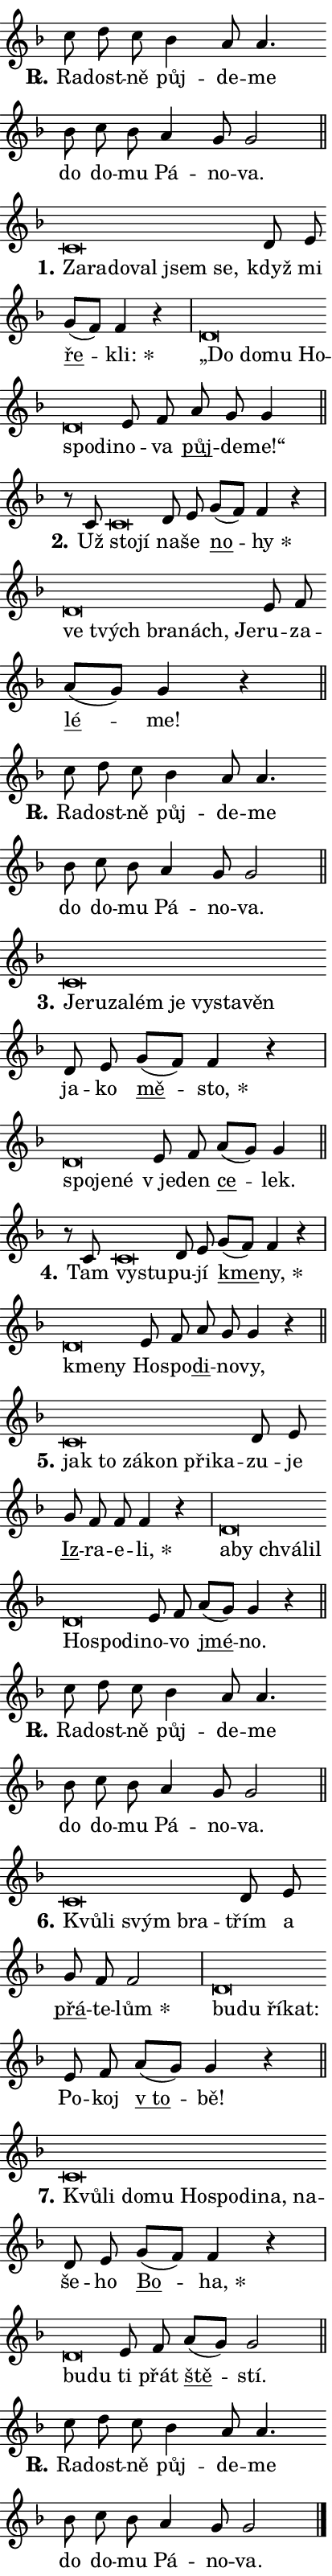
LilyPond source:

\version "2.24.0"
\header { tagline = "" }
\paper {
  indent = 0\cm
  top-margin = 0\cm
  right-margin = 0.13\cm % to fit lyric hyphens
  bottom-margin = 0\cm
  left-margin = 0\cm
  paper-width = 7\cm
  page-breaking = #ly:one-page-breaking
  system-system-spacing.basic-distance = #11
  score-system-spacing.basic-distance = #11
  ragged-last = ##f
}


%% Author: Thomas Morley
%% https://lists.gnu.org/archive/html/lilypond-user/2020-05/msg00002.html
#(define (line-position grob)
"Returns position of @var[grob} in current system:
   @code{'start}, if at first time-step
   @code{'end}, if at last time-step
   @code{'middle} otherwise
"
  (let* ((col (ly:item-get-column grob))
         (ln (ly:grob-object col 'left-neighbor))
         (rn (ly:grob-object col 'right-neighbor))
         (col-to-check-left (if (ly:grob? ln) ln col))
         (col-to-check-right (if (ly:grob? rn) rn col))
         (break-dir-left
           (and
             (ly:grob-property col-to-check-left 'non-musical #f)
             (ly:item-break-dir col-to-check-left)))
         (break-dir-right
           (and
             (ly:grob-property col-to-check-right 'non-musical #f)
             (ly:item-break-dir col-to-check-right))))
        (cond ((eqv? 1 break-dir-left) 'start)
              ((eqv? -1 break-dir-right) 'end)
              (else 'middle))))

#(define (tranparent-at-line-position vctor)
  (lambda (grob)
  "Relying on @code{line-position} select the relevant enry from @var{vctor}.
Used to determine transparency,"
    (case (line-position grob)
      ((end) (not (vector-ref vctor 0)))
      ((middle) (not (vector-ref vctor 1)))
      ((start) (not (vector-ref vctor 2))))))

noteHeadBreakVisibility =
#(define-music-function (break-visibility)(vector?)
"Makes @code{NoteHead}s transparent relying on @var{break-visibility}"
#{
  \override NoteHead.transparent =
    #(tranparent-at-line-position break-visibility)
#})

#(define delete-ledgers-for-transparent-note-heads
  (lambda (grob)
    "Reads whether a @code{NoteHead} is transparent.
If so this @code{NoteHead} is removed from @code{'note-heads} from
@var{grob}, which is supposed to be @code{LedgerLineSpanner}.
As a result ledgers are not printed for this @code{NoteHead}"
    (let* ((nhds-array (ly:grob-object grob 'note-heads))
           (nhds-list
             (if (ly:grob-array? nhds-array)
                 (ly:grob-array->list nhds-array)
                 '()))
           ;; Relies on the transparent-property being done before
           ;; Staff.LedgerLineSpanner.after-line-breaking is executed.
           ;; This is fragile ...
           (to-keep
             (remove
               (lambda (nhd)
                 (ly:grob-property nhd 'transparent #f))
               nhds-list)))
      ;; TODO find a better method to iterate over grob-arrays, similiar
      ;; to filter/remove etc for lists
      ;; For now rebuilt from scratch
      (set! (ly:grob-object grob 'note-heads)  '())
      (for-each
        (lambda (nhd)
          (ly:pointer-group-interface::add-grob grob 'note-heads nhd))
        to-keep))))

squashNotes = {
  \override NoteHead.X-extent = #'(-0.2 . 0.2)
  \override NoteHead.Y-extent = #'(-0.75 . 0)
  \override NoteHead.stencil =
    #(lambda (grob)
       (let ((pos (ly:grob-property grob 'staff-position)))
         (begin
           (if (< pos -7) (display "ERROR: Lower brevis then expected\n") (display ""))
           (if (<= pos -6) ly:text-interface::print ly:note-head::print))))
}
unSquashNotes = {
  \revert NoteHead.X-extent
  \revert NoteHead.Y-extent
  \revert NoteHead.stencil
}

hideNotes = \noteHeadBreakVisibility #begin-of-line-visible
unHideNotes = \noteHeadBreakVisibility #all-visible

% work-around for resetting accidentals
% https://lilypond.org/doc/v2.23/Documentation/notation/displaying-rhythms#unmetered-music
cadenzaMeasure = {
  \cadenzaOff
  \partial 1024 s1024
  \cadenzaOn
}

#(define-markup-command (accent layout props text) (markup?)
  "Underline accented syllable"
  (interpret-markup layout props
    #{\markup \override #'(offset . 4.3) \underline { #text }#}))

responsum = \markup \concat {
  "R" \hspace #-1.05 \path #0.1 #'((moveto 0 0.07) (lineto 0.9 0.8)) \hspace #0.05 "."
}

spaceSize = #0.6828661417322834 % exact space size for TeX Gyre Schola

\layout {
  \context {
    \Staff
    \remove "Time_signature_engraver"
    \override LedgerLineSpanner.after-line-breaking = #delete-ledgers-for-transparent-note-heads
  }
  \context {
    \Lyrics {
      \override LyricSpace.minimum-distance = \spaceSize
      \override LyricText.font-name = #"TeX Gyre Schola"
      \override LyricText.font-size = 1
      \override StanzaNumber.font-name = #"TeX Gyre Schola Bold"
      \override StanzaNumber.font-size = 1
    }
  }
  \context {
    \Score 
    \override NoteHead.text =
      #(lambda (grob) 
        (let ((pos (ly:grob-property grob 'staff-position)))
          #{\markup {
            \combine
              \halign #-0.55 \raise #(if (= pos -6) 0 0.5) \override #'(thickness . 2) \draw-line #'(3.2 . 0)
              \musicglyph "noteheads.sM1"
          }#}))
  }
}

% magnetic-lyrics.ily
%
%   written by
%     Jean Abou Samra <jean@abou-samra.fr>
%     Werner Lemberg <wl@gnu.org>
%
%   adapted by
%     Jiri Hon <jiri.hon@gmail.com>
%
% Version 2022-Apr-15

% https://www.mail-archive.com/lilypond-user@gnu.org/msg149350.html

#(define (Left_hyphen_pointer_engraver context)
   "Collect syllable-hyphen-syllable occurrences in lyrics and store
them in properties.  This engraver only looks to the left.  For
example, if the lyrics input is @code{foo -- bar}, it does the
following.

@itemize @bullet
@item
Set the @code{text} property of the @code{LyricHyphen} grob between
@q{foo} and @q{bar} to @code{foo}.

@item
Set the @code{left-hyphen} property of the @code{LyricText} grob with
text @q{foo} to the @code{LyricHyphen} grob between @q{foo} and
@q{bar}.
@end itemize

Use this auxiliary engraver in combination with the
@code{lyric-@/text::@/apply-@/magnetic-@/offset!} hook."
   (let ((hyphen #f)
         (text #f))
     (make-engraver
      (acknowledgers
       ((lyric-syllable-interface engraver grob source-engraver)
        (set! text grob)))
      (end-acknowledgers
       ((lyric-hyphen-interface engraver grob source-engraver)
        ;(when (not (grob::has-interface grob 'lyric-space-interface))
          (set! hyphen grob)));)
      ((stop-translation-timestep engraver)
       (when (and text hyphen)
         (ly:grob-set-object! text 'left-hyphen hyphen))
       (set! text #f)
       (set! hyphen #f)))))

#(define (lyric-text::apply-magnetic-offset! grob)
   "If the space between two syllables is less than the value in
property @code{LyricText@/.details@/.squash-threshold}, move the right
syllable to the left so that it gets concatenated with the left
syllable.

Use this function as a hook for
@code{LyricText@/.after-@/line-@/breaking} if the
@code{Left_@/hyphen_@/pointer_@/engraver} is active."
   (let ((hyphen (ly:grob-object grob 'left-hyphen #f)))
     (when hyphen
       (let ((left-text (ly:spanner-bound hyphen LEFT)))
         (when (grob::has-interface left-text 'lyric-syllable-interface)
           (let* ((common (ly:grob-common-refpoint grob left-text X))
                  (this-x-ext (ly:grob-extent grob common X))
                  (left-x-ext
                   (begin
                     ;; Trigger magnetism for left-text.
                     (ly:grob-property left-text 'after-line-breaking)
                     (ly:grob-extent left-text common X)))
                  ;; `delta` is the gap width between two syllables.
                  (delta (- (interval-start this-x-ext)
                            (interval-end left-x-ext)))
                  (details (ly:grob-property grob 'details))
                  (threshold (assoc-get 'squash-threshold details 0.2)))
             (when (< delta threshold)
               (let* (;; We have to manipulate the input text so that
                      ;; ligatures crossing syllable boundaries are not
                      ;; disabled.  For languages based on the Latin
                      ;; script this is essentially a beautification.
                      ;; However, for non-Western scripts it can be a
                      ;; necessity.
                      (lt (ly:grob-property left-text 'text))
                      (rt (ly:grob-property grob 'text))
                      (is-space (grob::has-interface hyphen 'lyric-space-interface))
                      (space (if is-space " " ""))
                      (extra-delta (if is-space spaceSize 0))
                      ;; Append new syllable.
                      (ltrt-space (if (and (string? lt) (string? rt))
                                (string-append lt space rt)
                                (make-concat-markup (list lt space rt))))
                      ;; Right-align `ltrt` to the right side.
                      (ltrt-space-markup (grob-interpret-markup
                               grob
                               (make-translate-markup
                                (cons (interval-length this-x-ext) 0)
                                (make-right-align-markup ltrt-space)))))
                 (begin
                   ;; Don't print `left-text`.
                   (ly:grob-set-property! left-text 'stencil #f)
                   ;; Set text and stencil (which holds all collected
                   ;; syllables so far) and shift it to the left.
                   (ly:grob-set-property! grob 'text ltrt-space)
                   (ly:grob-set-property! grob 'stencil ltrt-space-markup)
                   (ly:grob-translate-axis! grob (- (- delta extra-delta)) X))))))))))


#(define (lyric-hyphen::displace-bounds-first grob)
   ;; Make very sure this callback isn't triggered too early.
   (let ((left (ly:spanner-bound grob LEFT))
         (right (ly:spanner-bound grob RIGHT)))
     (ly:grob-property left 'after-line-breaking)
     (ly:grob-property right 'after-line-breaking)
     (ly:lyric-hyphen::print grob)))

squashThreshold = #0.4

\layout {
  \context {
    \Lyrics
    \consists #Left_hyphen_pointer_engraver
    \override LyricText.after-line-breaking =
      #lyric-text::apply-magnetic-offset!
    \override LyricHyphen.stencil = #lyric-hyphen::displace-bounds-first
    \override LyricText.details.squash-threshold = \squashThreshold
    \override LyricHyphen.minimum-distance = 0
    \override LyricHyphen.minimum-length = \squashThreshold
  }
}

squashText = \override LyricText.details.squash-threshold = 9999
unSquashText = \override LyricText.details.squash-threshold = \squashThreshold

leftText = \override LyricText.self-alignment-X = #LEFT
unLeftText = \revert LyricText.self-alignment-X

starOffset = #(lambda (grob) 
                (let ((x_offset (ly:self-alignment-interface::aligned-on-x-parent grob)))
                  (if (= x_offset 0) 0 (+ x_offset 1.2))))

star = #(define-music-function (syllable)(string?)
"Append star separator at the end of a syllable"
#{
  \once \override LyricText.X-offset = #starOffset
  \lyricmode { \markup {
    #syllable
    \override #'((font-name . "TeX Gyre Schola Bold")) \hspace #0.2 \lower #0.65 \larger "*"
  } }
#})

starAccent = #(define-music-function (syllable)(string?)
"Append star separator at the end of a syllable and make accent"
#{
  \once \override LyricText.X-offset = #starOffset
  \lyricmode { \markup {
    \accent #syllable
    \override #'((font-name . "TeX Gyre Schola Bold")) \hspace #0.2 \lower #0.65 \larger "*"
  } }
#})

breath = #(define-music-function (syllable)(string?)
"Append breathing indicator at the end of a syllable"
#{
  \lyricmode { \markup { #syllable "+" } }
#})

optionalBreath = #(define-music-function (syllable)(string?)
"Append optional breathing indicator at the end of a syllable"
#{
  \lyricmode { \markup { #syllable "(+)" } }
#})


\score {
    <<
        \new Voice = "melody" { \cadenzaOn \key f \major \relative { c''8 d c bes4 a8 a4. \bar "" bes8 c bes a4 g8 g2 \cadenzaMeasure \bar "||" \break } }
        \new Lyrics \lyricsto "melody" { \lyricmode { \set stanza = \responsum
Ra -- dost -- ně půj -- de -- me do do -- mu Pá -- no -- va. } }
    >>
    \layout {}
}

\score {
    <<
        \new Voice = "melody" { \cadenzaOn \key f \major \relative { \squashNotes c'\breve*1/16 \hideNotes \breve*1/16 \bar "" \breve*1/16 \bar "" \breve*1/16 \bar "" \breve*1/16 \breve*1/16 \bar "" \unHideNotes \unSquashNotes d8 e \bar "" g[( f)] f4 r \cadenzaMeasure \bar "|" \squashNotes d\breve*1/16 \hideNotes \breve*1/16 \bar "" \breve*1/16 \bar "" \breve*1/16 \bar "" \breve*1/16 \breve*1/16 \bar "" \unHideNotes \unSquashNotes e8 f \bar "" a g g4 \cadenzaMeasure \bar "||" \break } }
        \new Lyrics \lyricsto "melody" { \lyricmode { \set stanza = "1."
\leftText Za -- \squashText ra -- do -- val jsem se, \unLeftText \unSquashText když mi \markup \accent ře -- \star kli: \leftText „Do \squashText do -- mu Ho -- spo -- di -- \unLeftText \unSquashText no -- va \markup \accent půj -- de -- me!“ } }
    >>
    \layout {}
}

\score {
    <<
        \new Voice = "melody" { \cadenzaOn \key f \major \relative { r8 c'8 \squashNotes c\breve*1/16 \hideNotes \breve*1/16 \bar "" \unHideNotes \unSquashNotes d8 e \bar "" g[( f)] f4 r \cadenzaMeasure \bar "|" \squashNotes d\breve*1/16 \hideNotes \breve*1/16 \bar "" \breve*1/16 \bar "" \breve*1/16 \breve*1/16 \bar "" \unHideNotes \unSquashNotes e8 f \bar "" a[( g)] g4 r \cadenzaMeasure \bar "||" \break } }
        \new Lyrics \lyricsto "melody" { \lyricmode { \set stanza = "2."
Už \leftText sto -- \squashText jí \unLeftText \unSquashText na -- še \markup \accent no -- \star hy \leftText ve \squashText tvých bra -- nách, Je -- \unLeftText \unSquashText ru -- za -- \markup \accent lé -- me! } }
    >>
    \layout {}
}

\score {
    <<
        \new Voice = "melody" { \cadenzaOn \key f \major \relative { c''8 d c bes4 a8 a4. \bar "" bes8 c bes a4 g8 g2 \cadenzaMeasure \bar "||" \break } }
        \new Lyrics \lyricsto "melody" { \lyricmode { \set stanza = \responsum
Ra -- dost -- ně půj -- de -- me do do -- mu Pá -- no -- va. } }
    >>
    \layout {}
}

\score {
    <<
        \new Voice = "melody" { \cadenzaOn \key f \major \relative { \squashNotes c'\breve*1/16 \hideNotes \breve*1/16 \bar "" \breve*1/16 \bar "" \breve*1/16 \bar "" \breve*1/16 \bar "" \breve*1/16 \bar "" \breve*1/16 \breve*1/16 \bar "" \unHideNotes \unSquashNotes d8 e \bar "" g[( f)] f4 r \cadenzaMeasure \bar "|" \squashNotes d\breve*1/16 \hideNotes \breve*1/16 \breve*1/16 \bar "" \unHideNotes \unSquashNotes e8 f \bar "" a[( g)] g4 \cadenzaMeasure \bar "||" \break } }
        \new Lyrics \lyricsto "melody" { \lyricmode { \set stanza = "3."
\leftText Je -- \squashText ru -- za -- lém je vy -- sta -- věn \unLeftText \unSquashText ja -- ko \markup \accent mě -- \star sto, \leftText spo -- \squashText je -- né \unLeftText \unSquashText "v je" -- den \markup \accent ce -- lek. } }
    >>
    \layout {}
}

\score {
    <<
        \new Voice = "melody" { \cadenzaOn \key f \major \relative { r8 c'8 \squashNotes c\breve*1/16 \hideNotes \breve*1/16 \bar "" \unHideNotes \unSquashNotes d8 e \bar "" g[( f)] f4 r \cadenzaMeasure \bar "|" \squashNotes d\breve*1/16 \hideNotes \breve*1/16 \bar "" \unHideNotes \unSquashNotes e8 f \bar "" a g g4 r \cadenzaMeasure \bar "||" \break } }
        \new Lyrics \lyricsto "melody" { \lyricmode { \set stanza = "4."
Tam \leftText vy -- \squashText stu -- \unLeftText \unSquashText pu -- jí \markup \accent kme -- \star ny, \leftText kme -- \squashText ny \unLeftText \unSquashText Ho -- spo -- \markup \accent di -- no -- vy, } }
    >>
    \layout {}
}

\score {
    <<
        \new Voice = "melody" { \cadenzaOn \key f \major \relative { \squashNotes c'\breve*1/16 \hideNotes \breve*1/16 \bar "" \breve*1/16 \bar "" \breve*1/16 \bar "" \breve*1/16 \breve*1/16 \bar "" \unHideNotes \unSquashNotes d8 e \bar "" g f f f4 r \cadenzaMeasure \bar "|" \squashNotes d\breve*1/16 \hideNotes \breve*1/16 \bar "" \breve*1/16 \bar "" \breve*1/16 \bar "" \breve*1/16 \bar "" \breve*1/16 \breve*1/16 \bar "" \unHideNotes \unSquashNotes e8 f \bar "" a[( g)] g4 r \cadenzaMeasure \bar "||" \break } }
        \new Lyrics \lyricsto "melody" { \lyricmode { \set stanza = "5."
\leftText jak \squashText to zá -- kon při -- ka -- \unLeftText \unSquashText zu -- je \markup \accent Iz -- ra -- e -- \star li, \leftText a -- \squashText by chvá -- lil Ho -- spo -- di -- \unLeftText \unSquashText no -- vo \markup \accent jmé -- no. } }
    >>
    \layout {}
}

\score {
    <<
        \new Voice = "melody" { \cadenzaOn \key f \major \relative { c''8 d c bes4 a8 a4. \bar "" bes8 c bes a4 g8 g2 \cadenzaMeasure \bar "||" \break } }
        \new Lyrics \lyricsto "melody" { \lyricmode { \set stanza = \responsum
Ra -- dost -- ně půj -- de -- me do do -- mu Pá -- no -- va. } }
    >>
    \layout {}
}

\score {
    <<
        \new Voice = "melody" { \cadenzaOn \key f \major \relative { \squashNotes c'\breve*1/16 \hideNotes \breve*1/16 \bar "" \breve*1/16 \breve*1/16 \bar "" \unHideNotes \unSquashNotes d8 e \bar "" g f f2 \cadenzaMeasure \bar "|" \squashNotes d\breve*1/16 \hideNotes \breve*1/16 \bar "" \breve*1/16 \breve*1/16 \bar "" \unHideNotes \unSquashNotes e8 f \bar "" a[( g)] g4 r \cadenzaMeasure \bar "||" \break } }
        \new Lyrics \lyricsto "melody" { \lyricmode { \set stanza = "6."
\leftText Kvů -- \squashText li svým bra -- \unLeftText \unSquashText třím a \markup \accent přá -- te -- \star lům \leftText bu -- \squashText du ří -- kat: \unLeftText \unSquashText Po -- koj \markup \accent "v to" -- bě! } }
    >>
    \layout {}
}

\score {
    <<
        \new Voice = "melody" { \cadenzaOn \key f \major \relative { \squashNotes c'\breve*1/16 \hideNotes \breve*1/16 \bar "" \breve*1/16 \bar "" \breve*1/16 \bar "" \breve*1/16 \bar "" \breve*1/16 \bar "" \breve*1/16 \bar "" \breve*1/16 \breve*1/16 \bar "" \unHideNotes \unSquashNotes d8 e \bar "" g[( f)] f4 r \cadenzaMeasure \bar "|" \squashNotes d\breve*1/16 \hideNotes \breve*1/16 \bar "" \unHideNotes \unSquashNotes e8 f \bar "" a[( g)] g2 \cadenzaMeasure \bar "||" \break } }
        \new Lyrics \lyricsto "melody" { \lyricmode { \set stanza = "7."
\leftText Kvů -- \squashText li do -- mu Ho -- spo -- di -- na, na -- \unLeftText \unSquashText še -- ho \markup \accent Bo -- \star ha, \leftText bu -- \squashText du \unLeftText \unSquashText ti přát \markup \accent ště -- stí. } }
    >>
    \layout {}
}

\score {
    <<
        \new Voice = "melody" { \cadenzaOn \key f \major \relative { c''8 d c bes4 a8 a4. \bar "" bes8 c bes a4 g8 g2 \cadenzaMeasure \bar "||" \break } \bar "|." }
        \new Lyrics \lyricsto "melody" { \lyricmode { \set stanza = \responsum
Ra -- dost -- ně půj -- de -- me do do -- mu Pá -- no -- va. } }
    >>
    \layout {}
}
